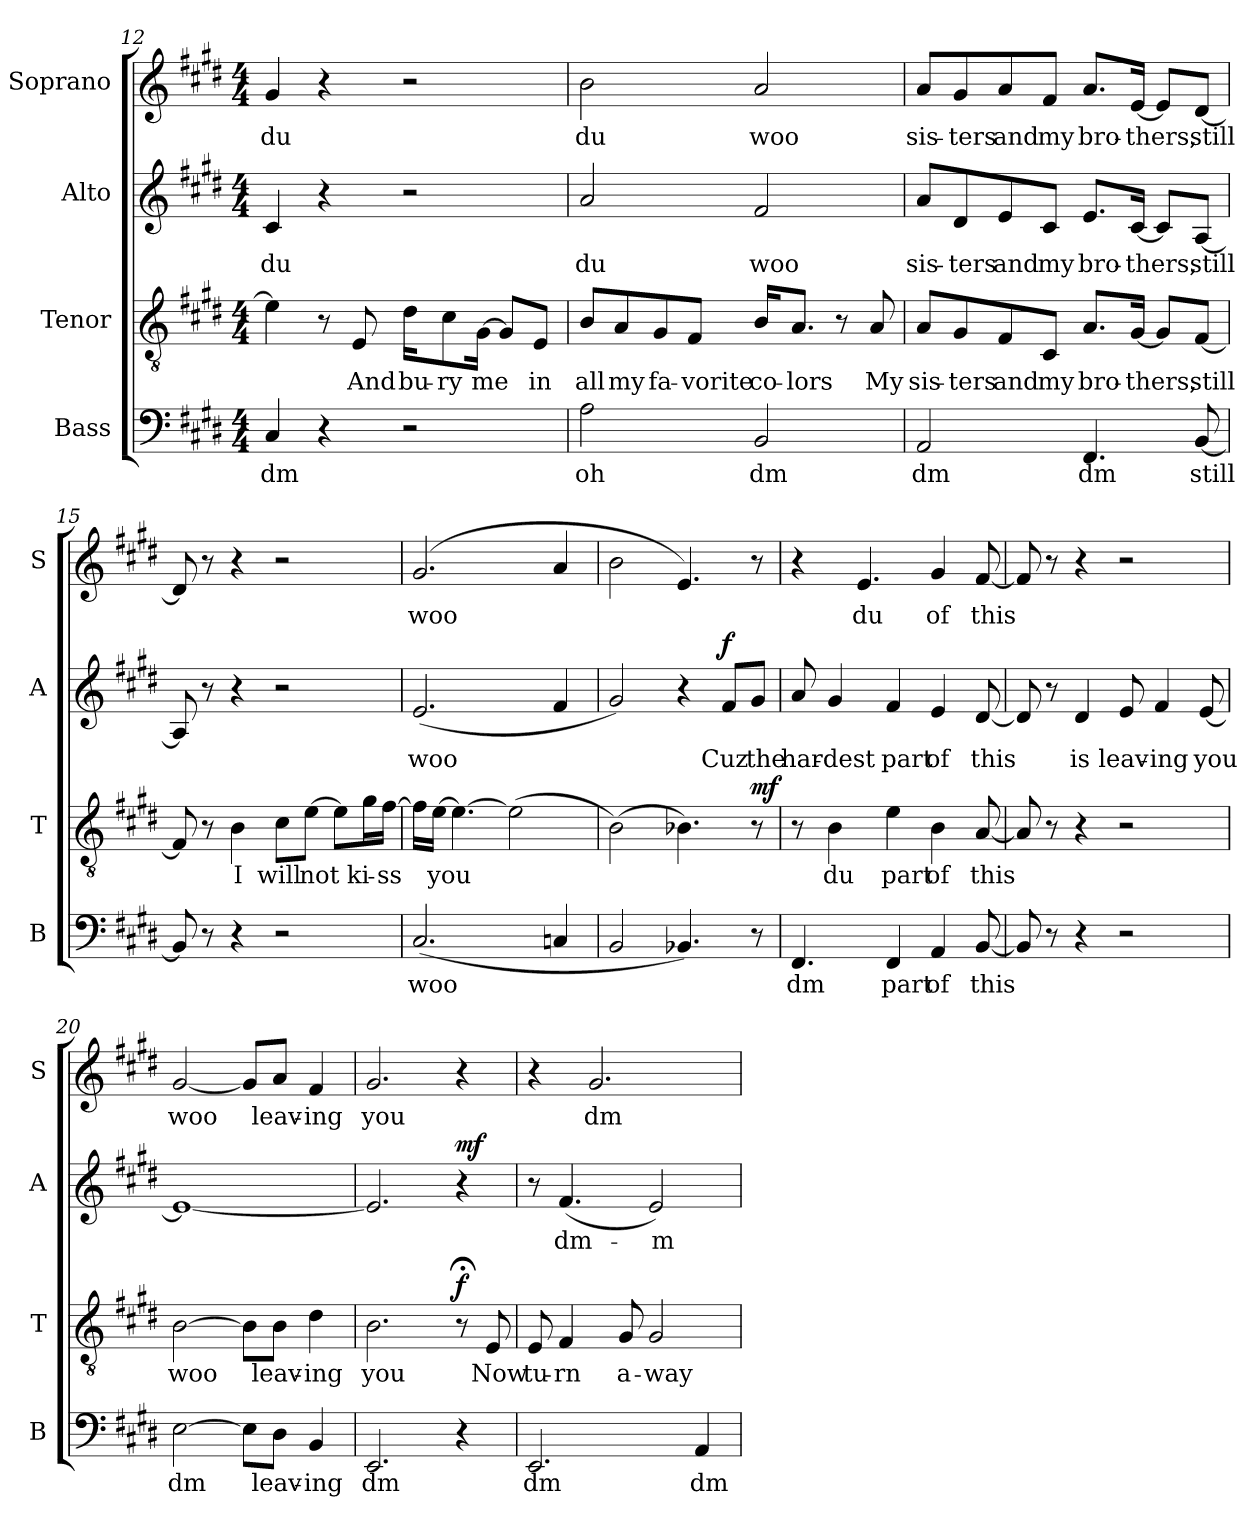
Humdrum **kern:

**kern	**text	**kern	**text	**dynam	**kern	**text	**dynam	**kern	**text
*part4	*part4	*part3	*part3	*part3	*part2	*part2	*part2	*part1	*part1
*staff4	*staff4	*staff3	*staff3	*staff3	*staff2	*staff2	*staff2	*staff1	*staff1
*I"Bass	*	*I"Tenor	*	*	*I"Alto	*	*	*I"Soprano	*
*I'B	*	*I'T	*	*	*I'A	*	*	*I'S	*
!!LO:LB:g=z
*clefF4	*	*clefGv2	*	*	*clefG2	*	*	*clefG2	*
*k[f#c#g#d#]	*	*k[f#c#g#d#]	*	*	*k[f#c#g#d#]	*	*	*k[f#c#g#d#]	*
*M4/4	*	*M4/4	*	*	*M4/4	*	*	*M4/4	*
=12	=12	=12	=12	=12	=12	=12	=12	=12	=12
!	!LO:LY:b	!	!	!	!	!LO:LY:b	!	!	!LO:LY:b
4C#/	dm	4e\]	.	.	4c#/	du	.	4g#/	du
4r	.	8r	.	.	4r	.	.	4r	.
!	!	!	!LO:LY:b	!	!	!	!	!	!
.	.	8E/	And	.	.	.	.	.	.
!	!	!	!LO:LY:b	!	!	!	!	!	!
2r	.	16d#\KL	bu-	.	2r	.	.	2r	.
!	!	!	!LO:LY:b	!	!	!	!	!	!
.	.	8c#\	ry	.	.	.	.	.	.
!	!	!	!LO:LY:b	!	!	!	!	!	!
.	.	[16G#\Jk	-me	.	.	.	.	.	.
.	.	8G#/L]	.	.	.	.	.	.	.
!	!	!	!LO:LY:b	!	!	!	!	!	!
.	.	8E/J	in	.	.	.	.	.	.
=13	=13	=13	=13	=13	=13	=13	=13	=13	=13
!	!LO:LY:b	!	!LO:LY:b	!	!	!LO:LY:b	!	!	!LO:LY:b
2A\	oh	8B/L	all	.	2a/	du	.	2b\	du
!	!	!	!LO:LY:b	!	!	!	!	!	!
.	.	8A/	my	.	.	.	.	.	.
!	!	!	!LO:LY:b	!	!	!	!	!	!
.	.	8G#/	fa-	.	.	.	.	.	.
!	!	!	!LO:LY:b	!	!	!	!	!	!
.	.	8F#/J	-vorite	.	.	.	.	.	.
!	!LO:LY:b	!	!LO:LY:b	!	!	!LO:LY:b	!	!	!LO:LY:b
2BB/	dm	16B/KL	co-	.	2f#/	woo	.	2a/	woo
!	!	!	!LO:LY:b	!	!	!	!	!	!
.	.	8.A/J	-lors	.	.	.	.	.	.
.	.	8r	.	.	.	.	.	.	.
!	!	!	!LO:LY:b	!	!	!	!	!	!
.	.	8A/	My	.	.	.	.	.	.
=14	=14	=14	=14	=14	=14	=14	=14	=14	=14
!	!LO:LY:b	!	!LO:LY:b	!	!	!LO:LY:b	!	!	!LO:LY:b
2AA/	dm	8A/L	sis-	.	8a/L	sis-	.	8a/L	sis-
!	!	!	!LO:LY:b	!	!	!LO:LY:b	!	!	!LO:LY:b
.	.	8G#/	-ters	.	8d#/	-ters	.	8g#/	-ters
!	!	!	!LO:LY:b	!	!	!LO:LY:b	!	!	!LO:LY:b
.	.	8F#/	and	.	8e/	and	.	8a/	and
!	!	!	!LO:LY:b	!	!	!LO:LY:b	!	!	!LO:LY:b
.	.	8C#/J	my	.	8c#/J	my	.	8f#/J	my
!	!LO:LY:b	!	!LO:LY:b	!	!	!LO:LY:b	!	!	!LO:LY:b
4.FF#/	dm	8.A/L	bro-	.	8.e/L	bro-	.	8.a/L	bro-
!	!	!	!LO:LY:b	!	!	!LO:LY:b	!	!	!LO:LY:b
.	.	[16G#/Jk	-thers,	.	[16c#/Jk	-thers,	.	[16e/Jk	-thers,
.	.	8G#/L]	.	.	8c#/L]	.	.	8e/L]	.
!	!LO:LY:b	!	!LO:LY:b	!	!	!LO:LY:b	!	!	!LO:LY:b
[8BB/	still	[8F#/J	still	.	[8A/J	still	.	[8d#/J	still
=15	=15	=15	=15	=15	=15	=15	=15	=15	=15
8BB/]	.	8F#/]	.	.	8A/]	.	.	8d#/]	.
8r	.	8r	.	.	8r	.	.	8r	.
!	!	!	!LO:LY:b	!	!	!	!	!	!
4r	.	4B\	I	.	4r	.	.	4r	.
!	!	!	!LO:LY:b	!	!	!	!	!	!
2r	.	8c#\L	will	.	2r	.	.	2r	.
!	!	!	!LO:LY:b	!	!	!	!	!	!
.	.	[8e\J	not	.	.	.	.	.	.
.	.	8e\L]	.	.	.	.	.	.	.
!	!	!	!LO:LY:b	!	!	!	!	!	!
.	.	16g#\L	ki-	.	.	.	.	.	.
!	!	!	!LO:LY:b	!	!	!	!	!	!
.	.	[16f#\JJ	ss	.	.	.	.	.	.
=16	=16	=16	=16	=16	=16	=16	=16	=16	=16
!	!LO:LY:b	!	!	!	!	!LO:LY:b	!	!	!LO:LY:b
(2.C#/	woo	16f#\LL]	.	.	(2.e/	woo	.	(2.g#/	woo
!	!	!	!LO:LY:b	!	!	!	!	!	!
.	.	[16e\JJ	you	.	.	.	.	.	.
.	.	4.e\_	.	.	.	.	.	.	.
.	.	(2e\]	.	.	.	.	.	.	.
4Cn/	.	.	.	.	4f#/	.	.	4a/	.
!!LO:PB:g=z
=17	=17	=17	=17	=17	=17	=17	=17	=17	=17
2BB/	.	(2B\)	.	.	2g#/)	.	.	2b\	.
4.BB-X/)	.	4.B-X\)	.	.	4r	.	.	4.e/)	.
!	!	!	!	!	!	!LO:LY:b	!LO:DY:b	!	!
.	.	.	.	.	8f#/L	Cuz	f	.	.
!	!	!	!	!LO:DY:b	!	!LO:LY:b	!	!	!
8r	.	8r	.	mf	8g#/J	the	.	8r	.
=18	=18	=18	=18	=18	=18	=18	=18	=18	=18
!	!LO:LY:b	!	!	!	!	!LO:LY:b	!	!	!
4.FF#/	dm	8r	.	.	8a/	har-	.	4r	.
!	!	!	!LO:LY:b	!	!	!LO:LY:b	!	!	!
.	.	4B\	du	.	4g#/	-dest	.	.	.
!	!	!	!	!	!	!	!	!	!LO:LY:b
.	.	.	.	.	.	.	.	4.e/	du
!	!LO:LY:b	!	!LO:LY:b	!	!	!LO:LY:b	!	!	!
4FF#/	part	4e\	part	.	4f#/	part	.	.	.
!	!LO:LY:b	!	!LO:LY:b	!	!	!LO:LY:b	!	!	!LO:LY:b
4AA/	of	4B\	of	.	4e/	of	.	4g#/	of
!	!LO:LY:b	!	!LO:LY:b	!	!	!LO:LY:b	!	!	!LO:LY:b
[8BB/	this	[8A/	this	.	[8d#/	this	.	[8f#/	this
=19	=19	=19	=19	=19	=19	=19	=19	=19	=19
8BB/]	.	8A/]	.	.	8d#/]	.	.	8f#/]	.
8r	.	8r	.	.	8r	.	.	8r	.
!	!	!	!	!	!	!LO:LY:b	!	!	!
4r	.	4r	.	.	4d#/	is	.	4r	.
!	!	!	!	!	!	!LO:LY:b	!	!	!
2r	.	2r	.	.	8e/	leav-	.	2r	.
!	!	!	!	!	!	!LO:LY:b	!	!	!
.	.	.	.	.	4f#/	-ing	.	.	.
!	!	!	!	!	!	!LO:LY:b	!	!	!
.	.	.	.	.	[8e/	you	.	.	.
=20	=20	=20	=20	=20	=20	=20	=20	=20	=20
!	!LO:LY:b	!	!LO:LY:b	!	!	!	!	!	!LO:LY:b
[2E\	dm	[2B\	woo	.	1e_	.	.	[2g#/	woo
8E\L]	.	8B\L]	.	.	.	.	.	8g#/L]	.
!	!LO:LY:b	!	!LO:LY:b	!	!	!	!	!	!LO:LY:b
8D#\J	leav-	8B\J	leav-	.	.	.	.	8a/J	leav-
!	!LO:LY:b	!	!LO:LY:b	!	!	!	!	!	!LO:LY:b
4BB/	-ing	4d#\	-ing	.	.	.	.	4f#/	-ing
=21	=21	=21	=21	=21	=21	=21	=21	=21	=21
!	!LO:LY:b	!	!LO:LY:b	!	!	!	!	!	!LO:LY:b
2.EE/	dm	2.B\	you	.	2.e/]	.	.	2.g#/	you
!	!	!	!	!LO:DY:b	!	!	!LO:DY:b	!	!
4r	.	8r;<	.	f	4r	.	mf	4r	.
!	!	!	!LO:LY:b	!	!	!	!	!	!
.	.	8E/	Now	.	.	.	.	.	.
=22	=22	=22	=22	=22	=22	=22	=22	=22	=22
!	!LO:LY:b	!	!LO:LY:b	!	!	!	!	!	!
2.EE/	dm	8E/	tu-	.	8r	.	.	4r	.
!	!	!	!LO:LY:b	!	!	!LO:LY:b	!	!	!
.	.	4F#/	-rn	.	(4.f#/	dm-	.	.	.
!	!	!	!	!	!	!	!	!	!LO:LY:b
.	.	.	.	.	.	.	.	2.g#/	dm
!	!	!	!LO:LY:b	!	!	!	!	!	!
.	.	8G#/	a-	.	.	.	.	.	.
!	!	!	!LO:LY:b	!	!	!LO:LY:b	!	!	!
.	.	2G#/	-way	.	2e/)	-m	.	.	.
!	!LO:LY:b	!	!	!	!	!	!	!	!
4AA/	dm	.	.	.	.	.	.	.	.
=	=	=	=	=	=	=	=	=	=
*-	*-	*-	*-	*-	*-	*-	*-	*-	*-
